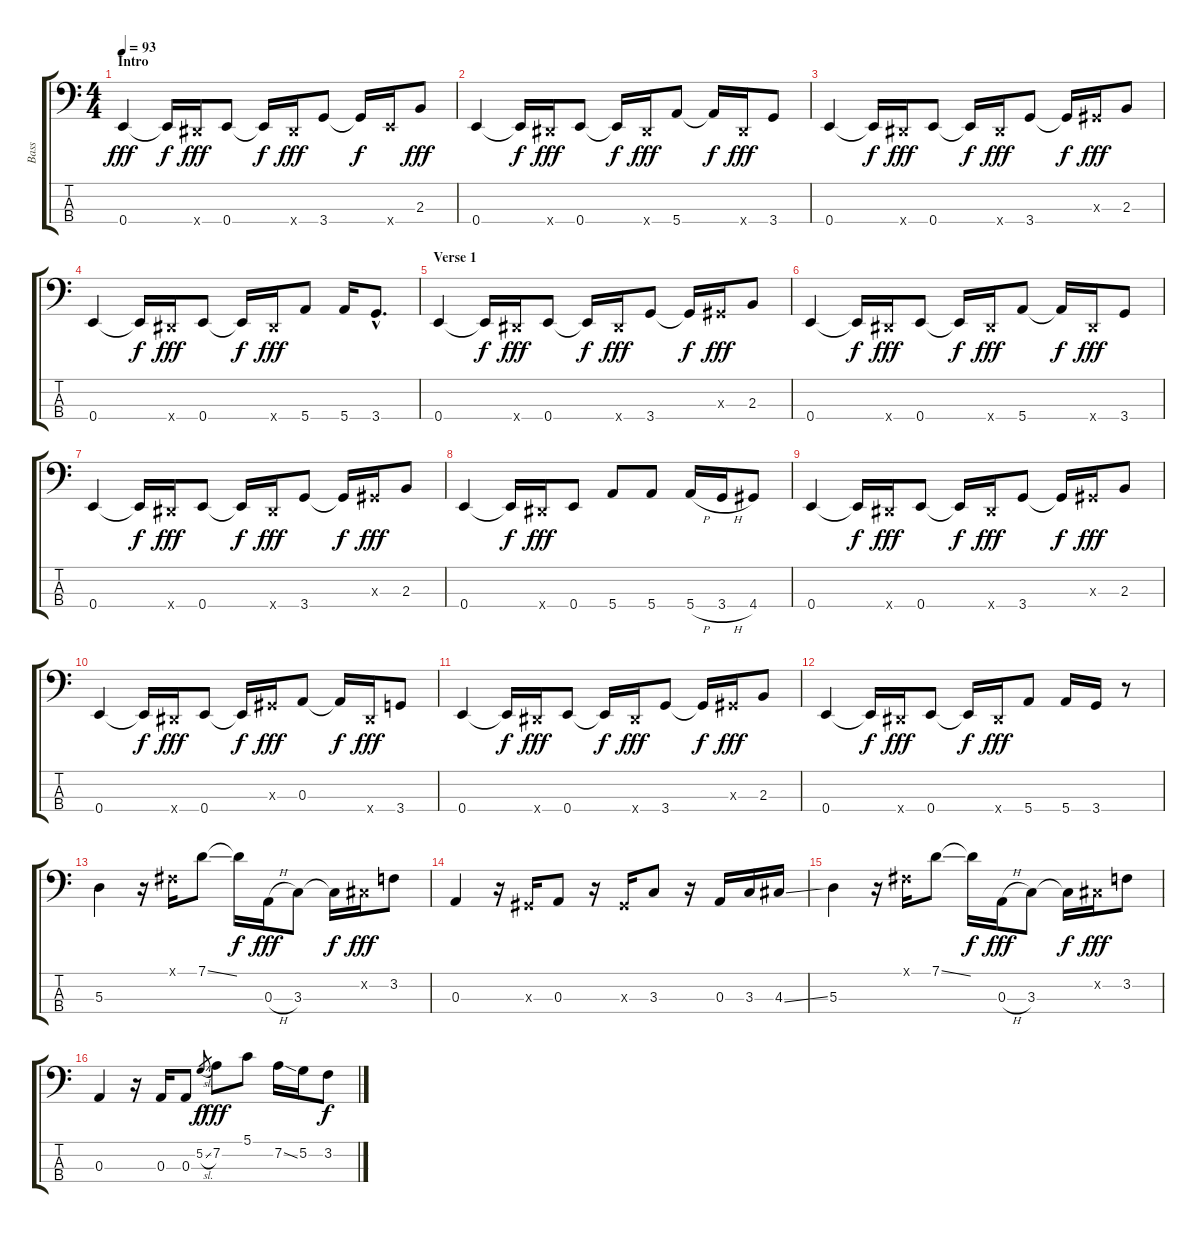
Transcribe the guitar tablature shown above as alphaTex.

\track ("Bass" "Bass") {instrument electricbassfinger}
\staff {score tabs}
\tuning (G2 D2 A1 E1) {hide}
\ts (4 4)
\section ("" "Intro")
\tempo 93
\clef f4
\ks c
0.4.4{dy fff instrument electricbassfinger} 0.4{t}.16{dy f} -1.4{x}.16{dy fff} 0.4.8 0.4{t}.16{dy f} -1.4{x}.16{dy fff} 3.4.8 3.4{t}.16{dy f} 0.4{x}.16 2.3.8{dy fff} |
0.4.4 0.4{t}.16{dy f} -1.4{x}.16{dy fff} 0.4.8 0.4{t}.16{dy f} -1.4{x}.16{dy fff} 5.4.8 5.4{t}.16{dy f} -1.4{x}.16{dy fff} 3.4.8 |
0.4.4 0.4{t}.16{dy f} -1.4{x}.16{dy fff} 0.4.8 0.4{t}.16{dy f} -1.4{x}.16{dy fff} 3.4.8 3.4{t}.16{dy f} -1.3{x}.16{dy fff} 2.3.8 |
0.4.4 0.4{t}.16{dy f} -1.4{x}.16{dy fff} 0.4.8 0.4{t}.16{dy f} -1.4{x}.16{dy fff} 5.4.8 5.4.16 3.4{hac}.8{d} |
\section ("" "Verse 1")
0.4.4 0.4{t}.16{dy f} -1.4{x}.16{dy fff} 0.4.8 0.4{t}.16{dy f} -1.4{x}.16{dy fff} 3.4.8 3.4{t}.16{dy f} -1.3{x}.16{dy fff} 2.3.8 |
0.4.4 0.4{t}.16{dy f} -1.4{x}.16{dy fff} 0.4.8 0.4{t}.16{dy f} -1.4{x}.16{dy fff} 5.4.8 5.4{t}.16{dy f} -1.4{x}.16{dy fff} 3.4.8 |
0.4.4 0.4{t}.16{dy f} -1.4{x}.16{dy fff} 0.4.8 0.4{t}.16{dy f} -1.4{x}.16{dy fff} 3.4.8 3.4{t}.16{dy f} -1.3{x}.16{dy fff} 2.3.8 |
0.4.4 0.4{t}.16{dy f} -1.4{x}.16{dy fff} 0.4.8 5.4.8 5.4.8 5.4{h}.16 3.4{h}.16 4.4.8 |
0.4.4 0.4{t}.16{dy f} -1.4{x}.16{dy fff} 0.4.8 0.4{t}.16{dy f} -1.4{x}.16{dy fff} 3.4.8 3.4{t}.16{dy f} -1.3{x}.16{dy fff} 2.3.8 |
0.4.4 0.4{t}.16{dy f} -1.4{x}.16{dy fff} 0.4.8 0.4{t}.16{dy f} -1.3{x}.16{dy fff} 0.3.8 0.3{t}.16{dy f} -1.4{x}.16{dy fff} 3.4.8 |
0.4.4 0.4{t}.16{dy f} -1.4{x}.16{dy fff} 0.4.8 0.4{t}.16{dy f} -1.4{x}.16{dy fff} 3.4.8 3.4{t}.16{dy f} -1.3{x}.16{dy fff} 2.3.8 |
0.4.4 0.4{t}.16{dy f} -1.4{x}.16{dy fff} 0.4.8 0.4{t}.16{dy f} -1.4{x}.16{dy fff} 5.4.8 5.4.16 3.4.16 r.8 |
5.3.4 r.16 -1.1{x}.16 7.1{ss}.8 7.1{t}.16{dy f} 0.3{h}.16{dy fff} 3.3.8 3.3{t}.16{dy f} -1.2{x}.16{dy fff} 3.2.8 |
0.3.4 r.16 -1.3{x}.16 0.3.8 r.16 -1.3{x}.16 3.3.8 r.16 0.3.16 3.3.16 4.3{ss}.16 |
5.3.4 r.16 -1.1{x}.16 7.1{ss}.8 7.1{t}.16{dy f} 0.3{h}.16{dy fff} 3.3.8 3.3{t}.16{dy f} -1.2{x}.16{dy fff} 3.2.8 |
0.3.4 r.16 0.3.16 0.3.8 5.2{sl}.8{gr dy f} 7.2.8{dy fff} 5.1.8 7.2{ss}.16 5.2.16 3.2.8{dy f}
